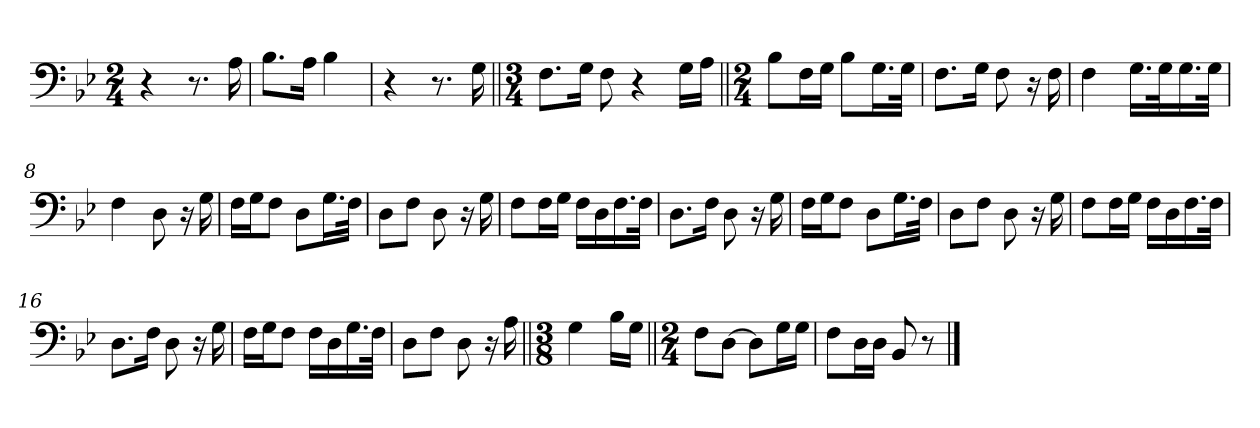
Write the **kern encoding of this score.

**kern
*part1
*staff1
*clefF4
*k[b-e-]
*M2/4
=1
4r
8.r
16A\
=2
8.B-\L
16A\Jk
4B-\
=3
4r
8.r
16G\
=4||
*M3/4
8.F\L
16G\Jk
8F\
4r
16G\LL
16A\JJ
=5||
*M2/4
8B-\L
16F\L
16G\JJ
8B-\L
16.G\L
32G\JJk
=6
8.F\L
16G\Jk
8F\
16r
16F\
=7
4F\
16.G\LL
32G\K
16.G\
32G\JJk
=8
4F\
8D\
16r
16G\
=9
16F\LL
16G\J
8F\J
8D\L
16.G\L
32F\JJk
=10
8D\L
8F\J
8D\
16r
16G\
=11
8F\L
16F\L
16G\JJ
16F\LL
16D\
16.F\
32F\JJk
=12
8.D\L
16F\Jk
8D\
16r
16G\
=13
16F\LL
16G\J
8F\J
8D\L
16.G\L
32F\JJk
=14
8D\L
8F\J
8D\
16r
16G\
=15
8F\L
16F\L
16G\JJ
16F\LL
16D\
16.F\
32F\JJk
=16
8.D\L
16F\Jk
8D\
16r
16G\
=17
16F\LL
16G\J
8F\J
16F\LL
16D\
16.G\
32F\JJk
=18
8D\L
8F\J
8D\
16r
16A\
=19||
*M3/8
4G\
16B-\LL
16G\JJ
=20||
*M2/4
8F\L
[8D\J
8D\L]
16G\L
16G\JJ
=21
8F\L
16D\L
16D\JJ
8BB-/
8r
==
*-
